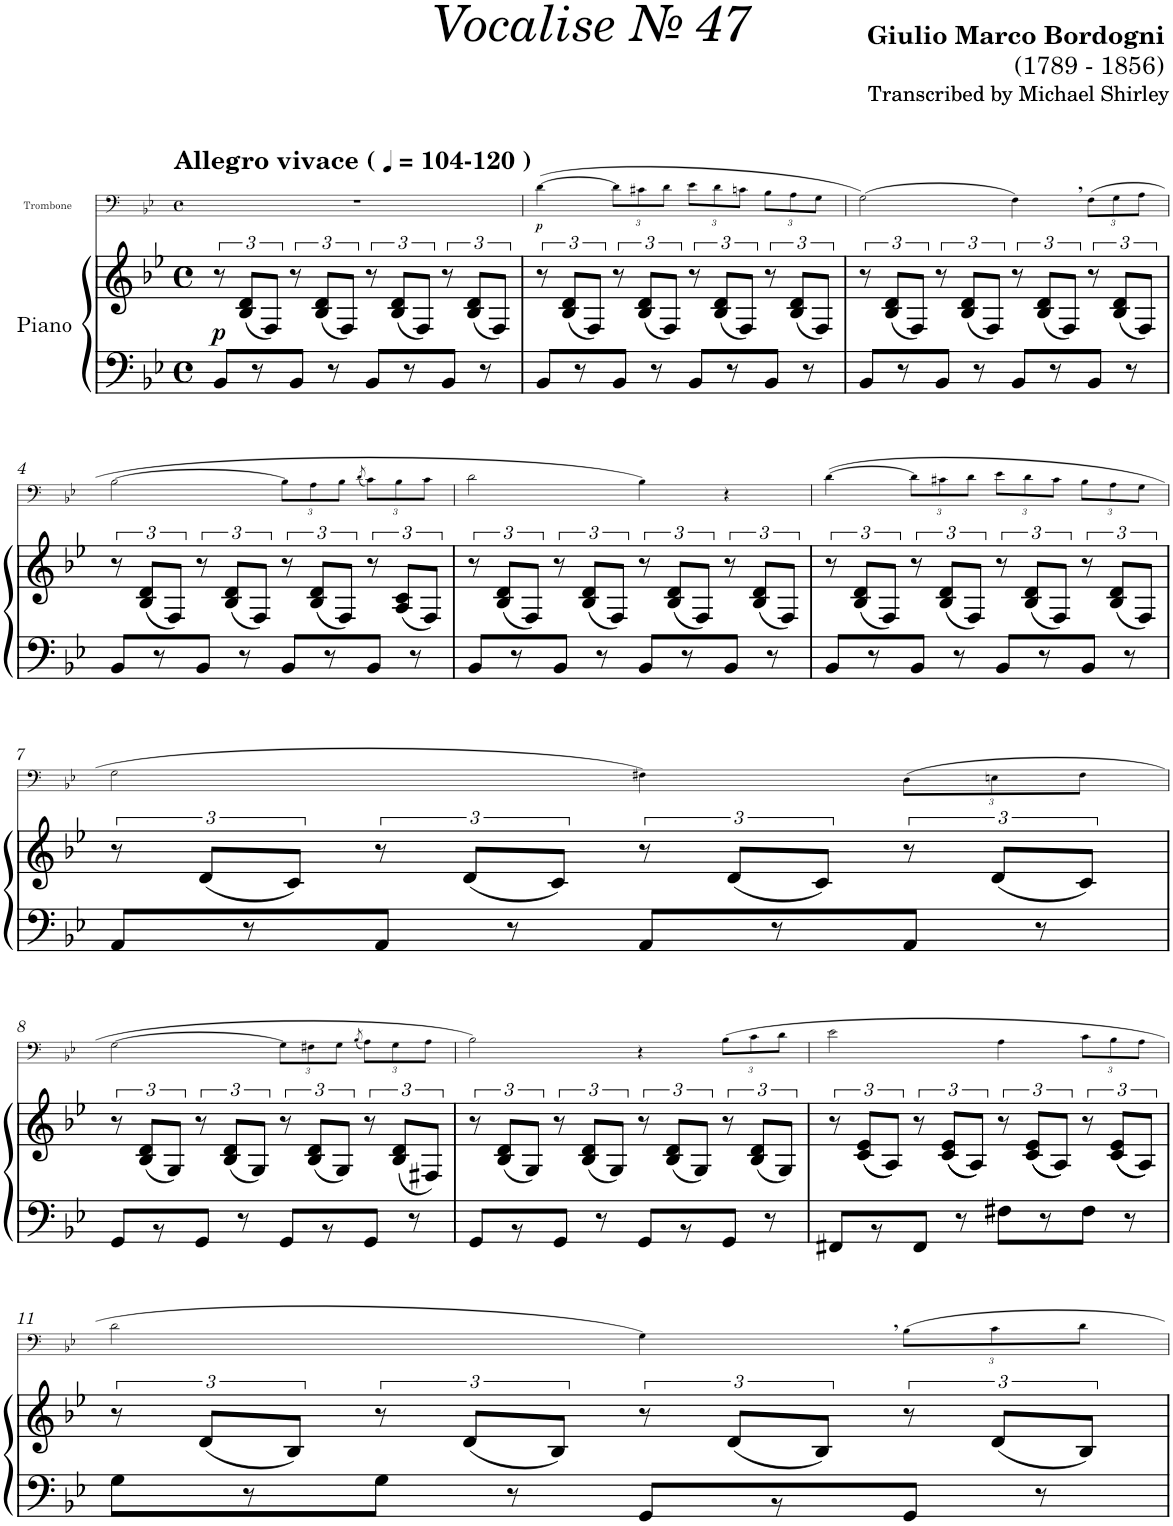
**kern	**kern	**dynam	**kern	**dynam
*part2	*part2	*part2	*part1	*part1
*staff3	*staff2	*staff2/3	*staff1	*staff1
*I"Piano	*	*	*I"Trombone	*
*I'Pno	*	*	*I'Trb	*
*	*	*	*stria5	*
*clefF4	*clefG2	*	*clefF4	*
*k[b-e-]	*k[b-e-]	*	*k[b-e-]	*
*M4/4	*M4/4	*	*M4/4	*
*met(c)	*met(c)	*	*met(c)	*
*MM104	*MM104	*	*MM104	*
=1	=1	=1	=1	=1
!	!	!	!LO:TX:a:B:t=Allegro vivace (	!
!	!	!	!LO:TX:a:B:t=-120 )	!
!	!	!LO:DY:b	!	!
8BB-/L	12r	p	1r	.
.	(12B-/ 12d/L	.	.	.
8r	.	.	.	.
.	12F/J)	.	.	.
8BB-/J	12r	.	.	.
.	(12B-/ 12d/L	.	.	.
8r	.	.	.	.
.	12F/J)	.	.	.
8BB-/L	12r	.	.	.
.	(12B-/ 12d/L	.	.	.
8r	.	.	.	.
.	12F/J)	.	.	.
8BB-/J	12r	.	.	.
.	(12B-/ 12d/L	.	.	.
8r	.	.	.	.
.	12F/J)	.	.	.
=2	=2	=2	=2	=2
!	!	!	!	!LO:DY:b
8BB-/L	12r	.	([4d\	p
.	(12B-/ 12d/L	.	.	.
8r	.	.	.	.
.	12F/J)	.	.	.
*	*	*	*Xbrackettup	*
8BB-/J	12r	.	12d\L]	.
.	(12B-/ 12d/L	.	12c#X\	.
8r	.	.	.	.
.	12F/J)	.	12d\J	.
8BB-/L	12r	.	12e-\L	.
.	(12B-/ 12d/L	.	12d\	.
8r	.	.	.	.
.	12F/J)	.	12cn\J	.
8BB-/J	12r	.	12B-\L	.
.	(12B-/ 12d/L	.	12A\	.
8r	.	.	.	.
.	12F/J)	.	12G\J	.
=3	=3	=3	=3	=3
8BB-/L	12r	.	(>2G\)	.
.	(12B-/ 12d/L	.	.	.
8r	.	.	.	.
.	12F/J)	.	.	.
8BB-/J	12r	.	.	.
.	(12B-/ 12d/L	.	.	.
8r	.	.	.	.
.	12F/J)	.	.	.
8BB-/L	12r	.	4F,\)	.
.	(12B-/ 12d/L	.	.	.
8r	.	.	.	.
.	12F/J)	.	.	.
8BB-/J	12r	.	(12F\L	.
.	(12B-/ 12d/L	.	12G\	.
8r	.	.	.	.
.	12F/J)	.	12A\J	.
!!LO:LB:g=z
=4	=4	=4	=4	=4
8BB-/L	12r	.	[2B-\	.
.	(12B-/ 12d/L	.	.	.
8r	.	.	.	.
.	12F/J)	.	.	.
8BB-/J	12r	.	.	.
.	(12B-/ 12d/L	.	.	.
8r	.	.	.	.
.	12F/J)	.	.	.
8BB-/L	12r	.	12B-\L]	.
.	(12B-/ 12d/L	.	12A\	.
8r	.	.	.	.
.	12F/J)	.	12B-\J	.
.	.	.	(8qd/	.
8BB-/J	12r	.	12c\L)	.
.	(12A/ 12c/L	.	12B-\	.
8r	.	.	.	.
.	12F/J)	.	12c\J	.
=5	=5	=5	=5	=5
8BB-/L	12r	.	2d\	.
.	(12B-/ 12d/L	.	.	.
8r	.	.	.	.
.	12F/J)	.	.	.
8BB-/J	12r	.	.	.
.	(12B-/ 12d/L	.	.	.
8r	.	.	.	.
.	12F/J)	.	.	.
8BB-/L	12r	.	4B-\)	.
.	(12B-/ 12d/L	.	.	.
8r	.	.	.	.
.	12F/J)	.	.	.
8BB-/J	12r	.	4r	.
.	(12B-/ 12d/L	.	.	.
8r	.	.	.	.
.	12F/J)	.	.	.
=6	=6	=6	=6	=6
8BB-/L	12r	.	([4d\	.
.	(12B-/ 12d/L	.	.	.
8r	.	.	.	.
.	12F/J)	.	.	.
8BB-/J	12r	.	12d\L]	.
.	(12B-/ 12d/L	.	12c#X\	.
8r	.	.	.	.
.	12F/J)	.	12d\J	.
8BB-/L	12r	.	12e-\L	.
.	(12B-/ 12d/L	.	12d\	.
8r	.	.	.	.
.	12F/J)	.	12c#\J	.
8BB-/J	12r	.	12B-\L	.
.	(12B-/ 12d/L	.	12A\	.
8r	.	.	.	.
.	12F/J)	.	12G\J	.
!!LO:LB:g=z
=7	=7	=7	=7	=7
8AA/L	12r	.	2G\	.
.	(12d/L	.	.	.
8r	.	.	.	.
.	12c/J)	.	.	.
8AA/J	12r	.	.	.
.	(12d/L	.	.	.
8r	.	.	.	.
.	12c/J)	.	.	.
8AA/L	12r	.	4F#X\)	.
.	(12d/L	.	.	.
8r	.	.	.	.
.	12c/J)	.	.	.
8AA/J	12r	.	(12D\L	.
.	(12d/L	.	12En\	.
8r	.	.	.	.
.	12c/J)	.	12F#\J	.
!!LO:LB:g=z
=8	=8	=8	=8	=8
8GG/L	12r	.	[2G\	.
.	(12B-/ 12d/L	.	.	.
8r	.	.	.	.
.	12G/J)	.	.	.
8GG/J	12r	.	.	.
.	(12B-/ 12d/L	.	.	.
8r	.	.	.	.
.	12G/J)	.	.	.
8GG/L	12r	.	12G\L]	.
.	(12B-/ 12d/L	.	12F#X\	.
8r	.	.	.	.
.	12G/J)	.	12G\J	.
.	.	.	(8qB-/	.
8GG/J	12r	.	12A\L)	.
.	(12B-/ 12d/L	.	12G\	.
8r	.	.	.	.
.	12F#X/J)	.	12A\J	.
=9	=9	=9	=9	=9
8GG/L	12r	.	2B-\)	.
.	(12B-/ 12d/L	.	.	.
8r	.	.	.	.
.	12G/J)	.	.	.
8GG/J	12r	.	.	.
.	(12B-/ 12d/L	.	.	.
8r	.	.	.	.
.	12G/J)	.	.	.
8GG/L	12r	.	4r	.
.	(12B-/ 12d/L	.	.	.
8r	.	.	.	.
.	12G/J)	.	.	.
8GG/J	12r	.	(12B-\L	.
.	(12B-/ 12d/L	.	12c\	.
8r	.	.	.	.
.	12G/J)	.	12d\J	.
=10	=10	=10	=10	=10
8FF#X/L	12r	.	2e-\	.
.	((12c/ 12e-/L	.	.	.
8r	.	.	.	.
.	12A/J))	.	.	.
8FF#/J	12r	.	.	.
.	((12c/ 12e-/L	.	.	.
8r	.	.	.	.
.	12A/J))	.	.	.
8F#X\L	12r	.	4A\	.
.	((12c/ 12e-/L	.	.	.
8r	.	.	.	.
.	12A/J))	.	.	.
8F#\J	12r	.	12c\L	.
.	((12c/ 12e-/L	.	12B-\	.
8r	.	.	.	.
.	12A/J))	.	12A\J	.
!!LO:LB:g=z
=11	=11	=11	=11	=11
8G\L	12r	.	2d\	.
.	(12d/L	.	.	.
8r	.	.	.	.
.	12B-/J)	.	.	.
8G\J	12r	.	.	.
.	(12d/L	.	.	.
8r	.	.	.	.
.	12B-/J)	.	.	.
8GG/L	12r	.	4G,\)	.
.	(12d/L	.	.	.
8r	.	.	.	.
.	12B-/J)	.	.	.
8GG/J	12r	.	12B-\L	.
.	(12d/L	.	12c\	.
8r	.	.	.	.
.	12B-/J)	.	12d\J	.
=	=	=	=	=
*-	*-	*-	*-	*-
